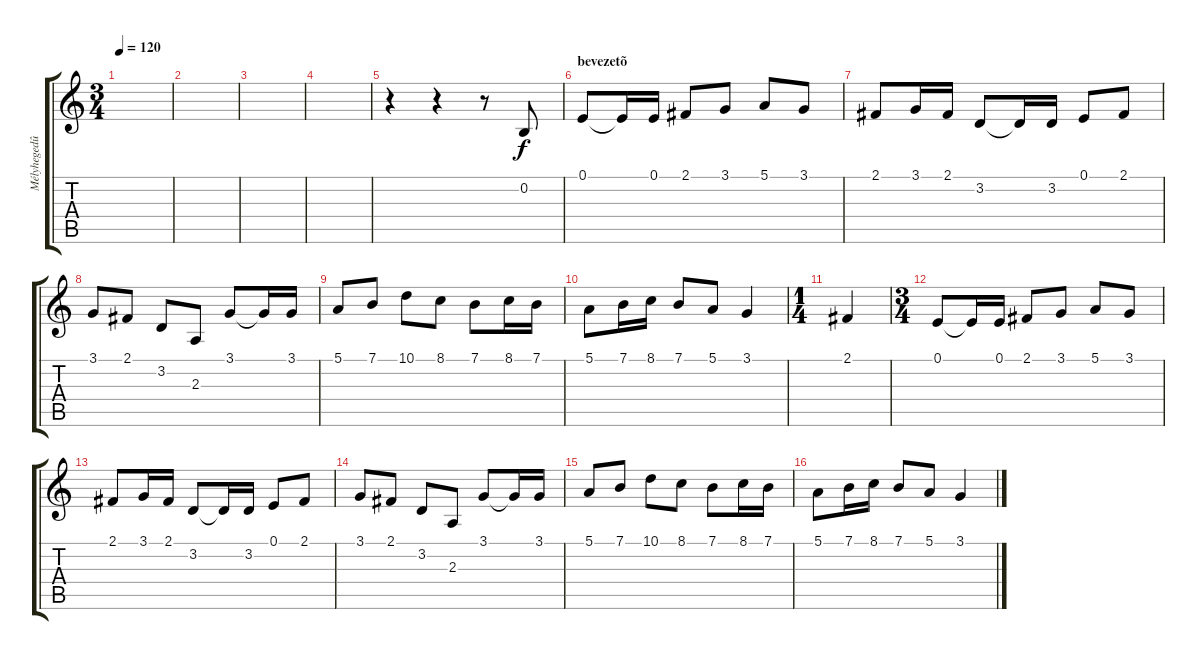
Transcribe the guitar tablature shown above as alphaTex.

\track ("Mélyhegedû" "Mélyhegedû") {instrument viola}
\staff {score tabs}
\tuning (E4 B3 G3 D3 A2 E2) {hide}
\ts (3 4)
\tempo 120
\clef g2
\ks c
|
|
|
|
r.4 r.4 r.8 0.2.8 |
\section ("" "bevezetõ")
0.1.8 0.1{t}.16 0.1.16 2.1.8 3.1.8 5.1.8 3.1.8 |
2.1.8 3.1.16 2.1.16 3.2.8 3.2{t}.16 3.2.16 0.1.8 2.1.8 |
3.1.8 2.1.8 3.2.8 2.3.8 3.1.8 3.1{t}.16 3.1.16 |
5.1.8 7.1.8 10.1.8 8.1.8 7.1.8 8.1.16 7.1.16 |
5.1.8 7.1.16 8.1.16 7.1.8 5.1.8 3.1.4 |
\ts (1 4)
2.1.4 |
\ts (3 4)
0.1.8 0.1{t}.16 0.1.16 2.1.8 3.1.8 5.1.8 3.1.8 |
2.1.8 3.1.16 2.1.16 3.2.8 3.2{t}.16 3.2.16 0.1.8 2.1.8 |
3.1.8 2.1.8 3.2.8 2.3.8 3.1.8 3.1{t}.16 3.1.16 |
5.1.8 7.1.8 10.1.8 8.1.8 7.1.8 8.1.16 7.1.16 |
5.1.8 7.1.16 8.1.16 7.1.8 5.1.8 3.1.4
